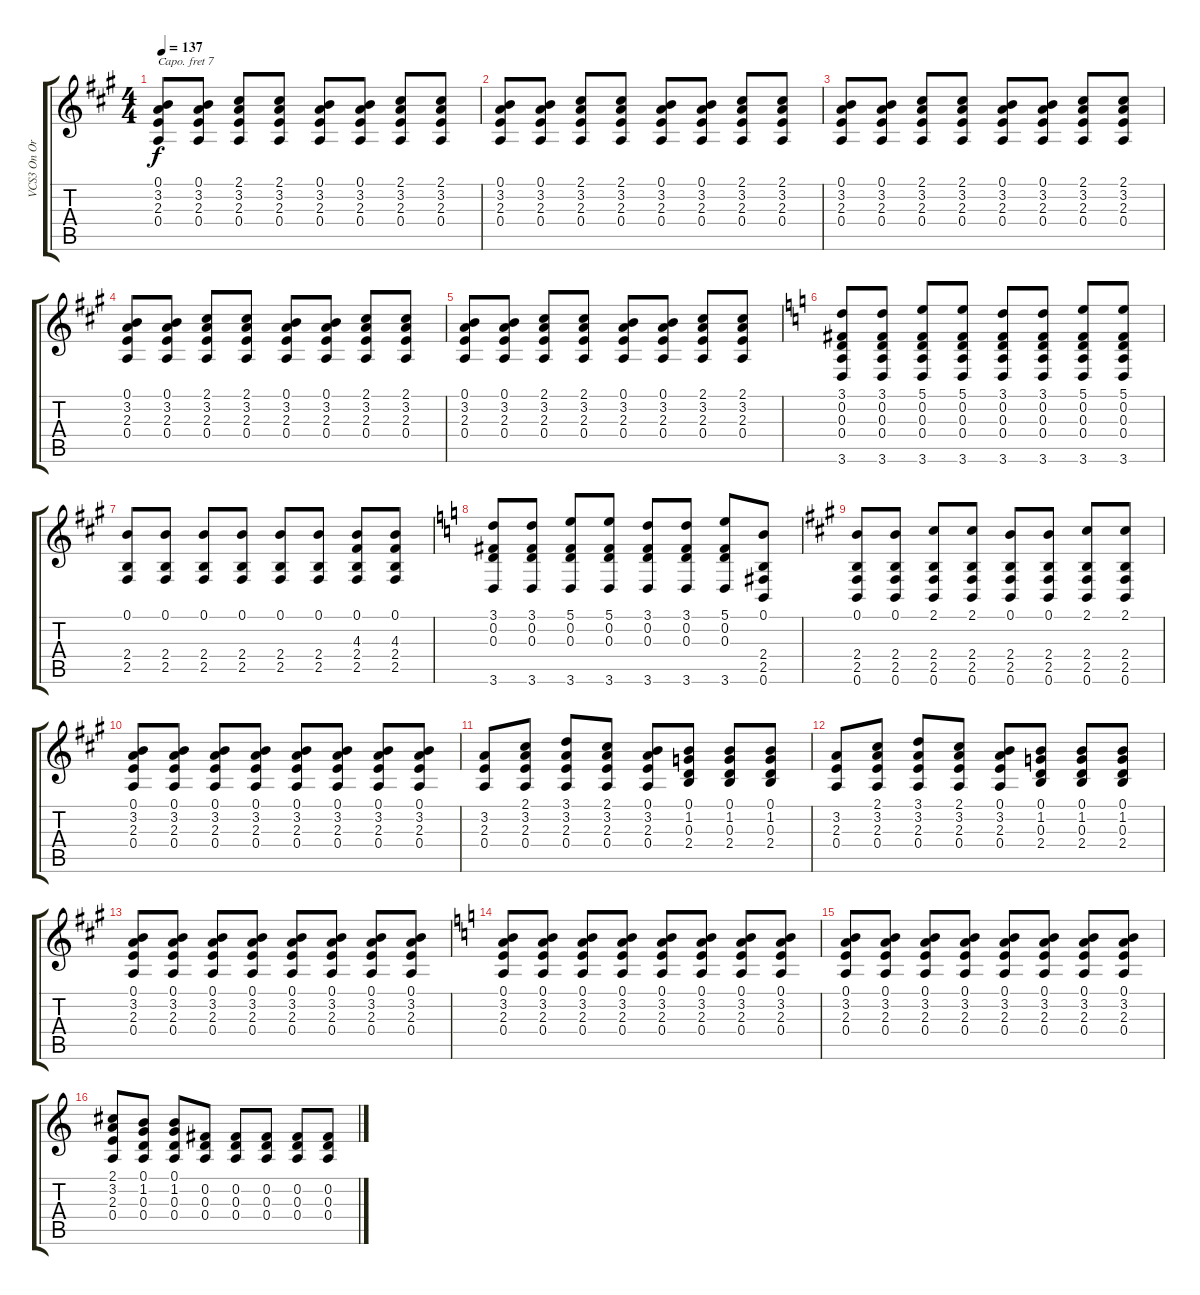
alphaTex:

\track ("VCS3 On Organ" "VCS3 On Or") {instrument churchorgan}
\staff {score tabs}
\capo 7
\tuning (E4 B3 G3 D3 A2 E2) {hide}
\ts (4 4)
\tempo 137
\clef g2
\ks a
(0.1 3.2 2.3 0.4).8{dy f} (0.1 3.2 2.3 0.4).8 (2.1 3.2 2.3 0.4).8 (2.1 3.2 2.3 0.4).8 (0.1 3.2 2.3 0.4).8 (0.1 3.2 2.3 0.4).8 (2.1 3.2 2.3 0.4).8 (2.1 3.2 2.3 0.4).8 |
(0.1 3.2 2.3 0.4).8 (0.1 3.2 2.3 0.4).8 (2.1 3.2 2.3 0.4).8 (2.1 3.2 2.3 0.4).8 (0.1 3.2 2.3 0.4).8 (0.1 3.2 2.3 0.4).8 (2.1 3.2 2.3 0.4).8 (2.1 3.2 2.3 0.4).8 |
(0.1 3.2 2.3 0.4).8 (0.1 3.2 2.3 0.4).8 (2.1 3.2 2.3 0.4).8 (2.1 3.2 2.3 0.4).8 (0.1 3.2 2.3 0.4).8 (0.1 3.2 2.3 0.4).8 (2.1 3.2 2.3 0.4).8 (2.1 3.2 2.3 0.4).8 |
(0.1 3.2 2.3 0.4).8 (0.1 3.2 2.3 0.4).8 (2.1 3.2 2.3 0.4).8 (2.1 3.2 2.3 0.4).8 (0.1 3.2 2.3 0.4).8 (0.1 3.2 2.3 0.4).8 (2.1 3.2 2.3 0.4).8 (2.1 3.2 2.3 0.4).8 |
(0.1 3.2 2.3 0.4).8 (0.1 3.2 2.3 0.4).8 (2.1 3.2 2.3 0.4).8 (2.1 3.2 2.3 0.4).8 (0.1 3.2 2.3 0.4).8 (0.1 3.2 2.3 0.4).8 (2.1 3.2 2.3 0.4).8 (2.1 3.2 2.3 0.4).8 |
\ks c
(3.1 0.2 0.3 0.4 3.6).8 (3.1 0.2 0.3 0.4 3.6).8 (5.1 0.2 0.3 0.4 3.6).8 (5.1 0.2 0.3 0.4 3.6).8 (3.1 0.2 0.3 0.4 3.6).8 (3.1 0.2 0.3 0.4 3.6).8 (5.1 0.2 0.3 0.4 3.6).8 (5.1 0.2 0.3 0.4 3.6).8 |
\ks a
(0.1 2.4 2.5).8 (0.1 2.4 2.5).8 (0.1 2.4 2.5).8 (0.1 2.4 2.5).8 (0.1 2.4 2.5).8 (0.1 2.4 2.5).8 (0.1 4.3 2.4 2.5).8 (0.1 4.3 2.4 2.5).8 |
\ks c
(3.1 0.2 0.3 3.6).8 (3.1 0.2 0.3 3.6).8 (5.1 0.2 0.3 3.6).8 (5.1 0.2 0.3 3.6).8 (3.1 0.2 0.3 3.6).8 (3.1 0.2 0.3 3.6).8 (5.1 0.2 0.3 3.6).8 (0.1 2.4 2.5 0.6).8 |
\ks a
(0.1 2.4 2.5 0.6).8 (0.1 2.4 2.5 0.6).8 (2.1 2.4 2.5 0.6).8 (2.1 2.4 2.5 0.6).8 (0.1 2.4 2.5 0.6).8 (0.1 2.4 2.5 0.6).8 (2.1 2.4 2.5 0.6).8 (2.1 2.4 2.5 0.6).8 |
(0.1 3.2 2.3 0.4).8 (0.1 3.2 2.3 0.4).8 (0.1 3.2 2.3 0.4).8 (0.1 3.2 2.3 0.4).8 (0.1 3.2 2.3 0.4).8 (0.1 3.2 2.3 0.4).8 (0.1 3.2 2.3 0.4).8 (0.1 3.2 2.3 0.4).8 |
(3.2 2.3 0.4).8 (2.1 3.2 2.3 0.4).8 (3.1 3.2 2.3 0.4).8 (2.1 3.2 2.3 0.4).8 (0.1 3.2 2.3 0.4).8 (0.1 1.2 0.3 2.4).8 (0.1 1.2 0.3 2.4).8 (0.1 1.2 0.3 2.4).8 |
(3.2 2.3 0.4).8 (2.1 3.2 2.3 0.4).8 (3.1 3.2 2.3 0.4).8 (2.1 3.2 2.3 0.4).8 (0.1 3.2 2.3 0.4).8 (0.1 1.2 0.3 2.4).8 (0.1 1.2 0.3 2.4).8 (0.1 1.2 0.3 2.4).8 |
(0.1 3.2 2.3 0.4).8 (0.1 3.2 2.3 0.4).8 (0.1 3.2 2.3 0.4).8 (0.1 3.2 2.3 0.4).8 (0.1 3.2 2.3 0.4).8 (0.1 3.2 2.3 0.4).8 (0.1 3.2 2.3 0.4).8 (0.1 3.2 2.3 0.4).8 |
\ks c
(0.1 3.2 2.3 0.4).8 (0.1 3.2 2.3 0.4).8 (0.1 3.2 2.3 0.4).8 (0.1 3.2 2.3 0.4).8 (0.1 3.2 2.3 0.4).8 (0.1 3.2 2.3 0.4).8 (0.1 3.2 2.3 0.4).8 (0.1 3.2 2.3 0.4).8 |
(0.1 3.2 2.3 0.4).8 (0.1 3.2 2.3 0.4).8 (0.1 3.2 2.3 0.4).8 (0.1 3.2 2.3 0.4).8 (0.1 3.2 2.3 0.4).8 (0.1 3.2 2.3 0.4).8 (0.1 3.2 2.3 0.4).8 (0.1 3.2 2.3 0.4).8 |
(2.1 3.2 2.3 0.4).8 (0.1 1.2 0.3 0.4).8 (0.1 1.2 0.3 0.4).8 (0.2 0.3 0.4).8 (0.2 0.3 0.4).8 (0.2 0.3 0.4).8 (0.2 0.3 0.4).8 (0.2 0.3 0.4).8
